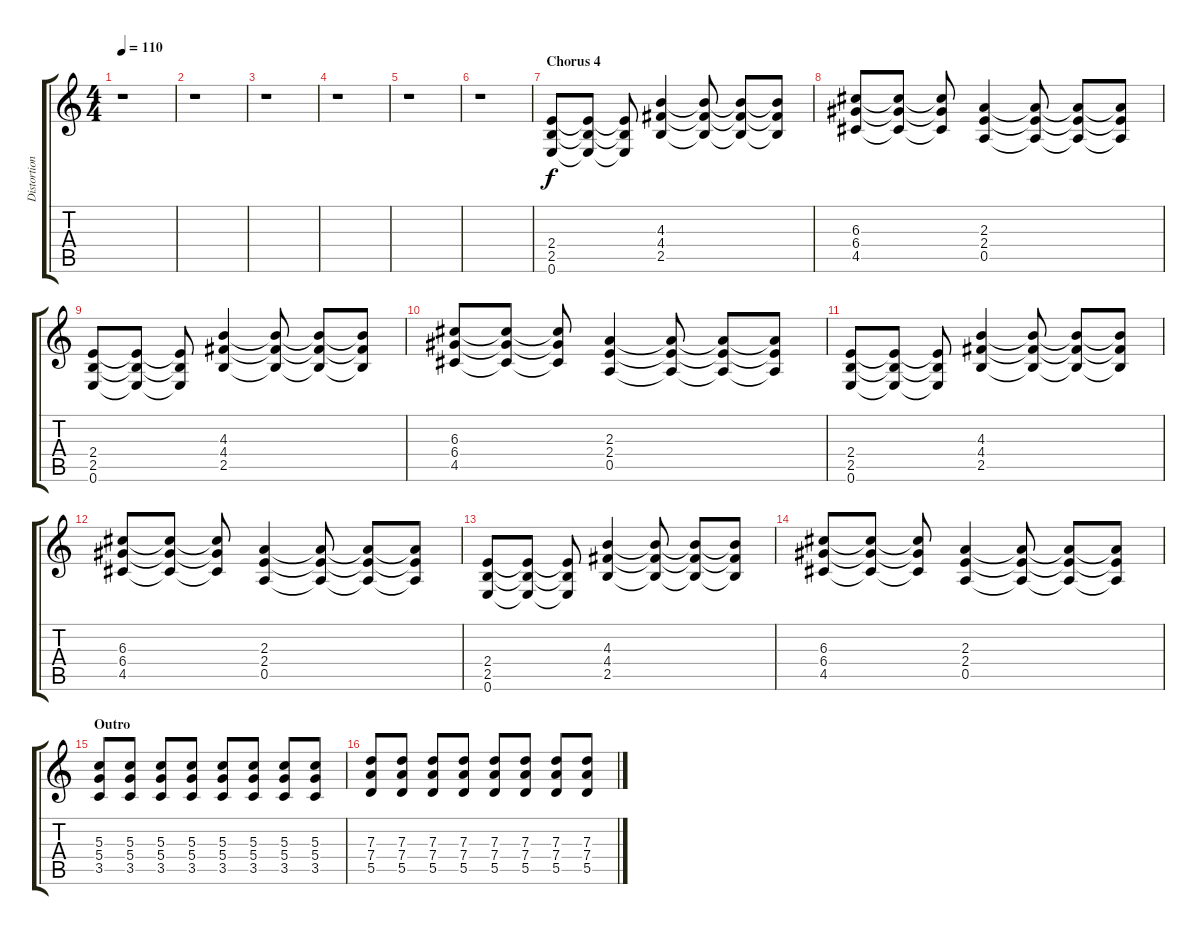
\track ("Distortion and Lead (Guitar)" "Distortion") {instrument distortionguitar}
\staff {score tabs}
\tuning (E4 B3 G3 D3 A2 E2) {hide}
\ts (4 4)
\tempo 110
\clef g2
\ks c
r.1{dy f} |
r.1 |
r.1 |
r.1 |
r.1 |
r.1 |
\section ("" "Chorus 4")
(2.4 2.5 0.6).8{volume 16} (2.4{t} 2.5{t} 0.6{t}).8 (2.4{t} 2.5{t} 0.6{t}).8 (4.3 4.4 2.5).4 (4.3{t} 4.4{t} 2.5{t}).8 (4.3{t} 4.4{t} 2.5{t}).8 (4.3{t} 4.4{t} 2.5{t}).8 |
(6.3 6.4 4.5).8 (6.3{t} 6.4{t} 4.5{t}).8 (6.3{t} 6.4{t} 4.5{t}).8 (2.3 2.4 0.5).4 (2.3{t} 2.4{t} 0.5{t}).8 (2.3{t} 2.4{t} 0.5{t}).8 (2.3{t} 2.4{t} 0.5{t}).8 |
(2.4 2.5 0.6).8 (2.4{t} 2.5{t} 0.6{t}).8 (2.4{t} 2.5{t} 0.6{t}).8 (4.3 4.4 2.5).4 (4.3{t} 4.4{t} 2.5{t}).8 (4.3{t} 4.4{t} 2.5{t}).8 (4.3{t} 4.4{t} 2.5{t}).8 |
(6.3 6.4 4.5).8 (6.3{t} 6.4{t} 4.5{t}).8 (6.3{t} 6.4{t} 4.5{t}).8 (2.3 2.4 0.5).4 (2.3{t} 2.4{t} 0.5{t}).8 (2.3{t} 2.4{t} 0.5{t}).8 (2.3{t} 2.4{t} 0.5{t}).8 |
(2.4 2.5 0.6).8 (2.4{t} 2.5{t} 0.6{t}).8 (2.4{t} 2.5{t} 0.6{t}).8 (4.3 4.4 2.5).4 (4.3{t} 4.4{t} 2.5{t}).8 (4.3{t} 4.4{t} 2.5{t}).8 (4.3{t} 4.4{t} 2.5{t}).8 |
(6.3 6.4 4.5).8 (6.3{t} 6.4{t} 4.5{t}).8 (6.3{t} 6.4{t} 4.5{t}).8 (2.3 2.4 0.5).4 (2.3{t} 2.4{t} 0.5{t}).8 (2.3{t} 2.4{t} 0.5{t}).8 (2.3{t} 2.4{t} 0.5{t}).8 |
(2.4 2.5 0.6).8 (2.4{t} 2.5{t} 0.6{t}).8 (2.4{t} 2.5{t} 0.6{t}).8 (4.3 4.4 2.5).4 (4.3{t} 4.4{t} 2.5{t}).8 (4.3{t} 4.4{t} 2.5{t}).8 (4.3{t} 4.4{t} 2.5{t}).8 |
(6.3 6.4 4.5).8 (6.3{t} 6.4{t} 4.5{t}).8 (6.3{t} 6.4{t} 4.5{t}).8 (2.3 2.4 0.5).4 (2.3{t} 2.4{t} 0.5{t}).8 (2.3{t} 2.4{t} 0.5{t}).8 (2.3{t} 2.4{t} 0.5{t}).8 |
\section ("" "Outro")
(5.3 5.4 3.5).8 (5.3 5.4 3.5).8 (5.3 5.4 3.5).8 (5.3 5.4 3.5).8 (5.3 5.4 3.5).8 (5.3 5.4 3.5).8 (5.3 5.4 3.5).8 (5.3 5.4 3.5).8 |
(7.3 7.4 5.5).8 (7.3 7.4 5.5).8 (7.3 7.4 5.5).8 (7.3 7.4 5.5).8 (7.3 7.4 5.5).8 (7.3 7.4 5.5).8 (7.3 7.4 5.5).8 (7.3 7.4 5.5).8
